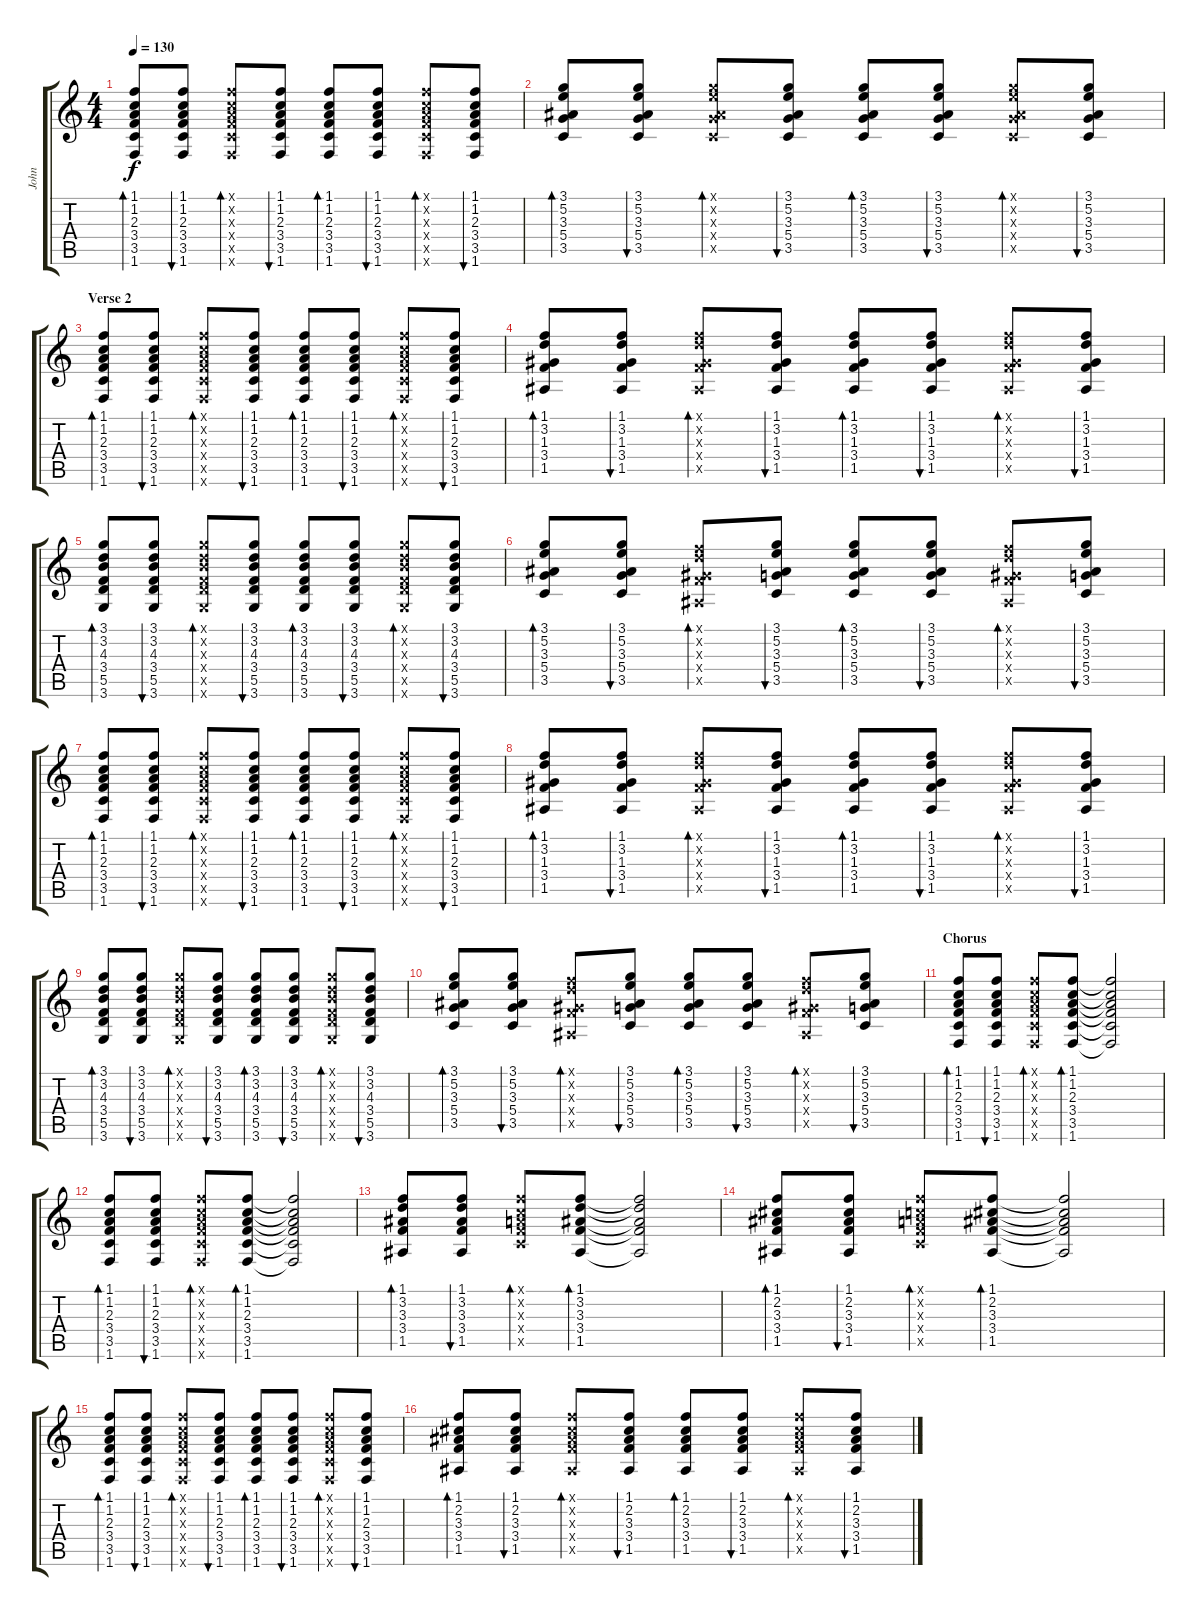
\track ("John" "John") {instrument electricguitarclean}
\staff {score tabs}
\tuning (E4 B3 G3 D3 A2 E2) {hide}
\ts (4 4)
\tempo 130
\clef g2
\ks c
(1.1 1.2 2.3 3.4 3.5 1.6).8{bd 60 dy f} (1.1 1.2 2.3 3.4 3.5 1.6).8{bu 60} (1.1{x} 1.2{x} 2.3{x} 3.4{x} 3.5{x} 1.6{x}).8{bd 60} (1.1 1.2 2.3 3.4 3.5 1.6).8{bu 60} (1.1 1.2 2.3 3.4 3.5 1.6).8{bd 60} (1.1 1.2 2.3 3.4 3.5 1.6).8{bu 60} (1.1{x} 1.2{x} 2.3{x} 3.4{x} 3.5{x} 1.6{x}).8{bd 60} (1.1 1.2 2.3 3.4 3.5 1.6).8{bu 60} |
(3.1 5.2 3.3 5.4 3.5).8{bd 60} (3.1 5.2 3.3 5.4 3.5).8{bu 60} (3.1{x} 5.2{x} 3.3{x} 5.4{x} 3.5{x}).8{bd 60} (3.1 5.2 3.3 5.4 3.5).8{bu 60} (3.1 5.2 3.3 5.4 3.5).8{bd 60} (3.1 5.2 3.3 5.4 3.5).8{bu 60} (3.1{x} 5.2{x} 3.3{x} 5.4{x} 3.5{x}).8{bd 60} (3.1 5.2 3.3 5.4 3.5).8{bu 60} |
\section ("" "Verse 2")
(1.1 1.2 2.3 3.4 3.5 1.6).8{bd 60} (1.1 1.2 2.3 3.4 3.5 1.6).8{bu 60} (1.1{x} 1.2{x} 2.3{x} 3.4{x} 3.5{x} 1.6{x}).8{bd 60} (1.1 1.2 2.3 3.4 3.5 1.6).8{bu 60} (1.1 1.2 2.3 3.4 3.5 1.6).8{bd 60} (1.1 1.2 2.3 3.4 3.5 1.6).8{bu 60} (1.1{x} 1.2{x} 2.3{x} 3.4{x} 3.5{x} 1.6{x}).8{bd 60} (1.1 1.2 2.3 3.4 3.5 1.6).8{bu 60} |
(1.1 3.2 1.3 3.4 1.5).8{bd 60} (1.1 3.2 1.3 3.4 1.5).8{bu 60} (1.1{x} 3.2{x} 1.3{x} 3.4{x} 1.5{x}).8{bd 60} (1.1 3.2 1.3 3.4 1.5).8{bu 60} (1.1 3.2 1.3 3.4 1.5).8{bd 60} (1.1 3.2 1.3 3.4 1.5).8{bu 60} (1.1{x} 3.2{x} 1.3{x} 3.4{x} 1.5{x}).8{bd 60} (1.1 3.2 1.3 3.4 1.5).8{bu 60} |
(3.1 3.2 4.3 3.4 5.5 3.6).8{bd 60} (3.1 3.2 4.3 3.4 5.5 3.6).8{bu 60} (3.1{x} 3.2{x} 4.3{x} 3.4{x} 5.5{x} 3.6{x}).8{bd 60} (3.1 3.2 4.3 3.4 5.5 3.6).8{bu 60} (3.1 3.2 4.3 3.4 5.5 3.6).8{bd 60} (3.1 3.2 4.3 3.4 5.5 3.6).8{bu 60} (3.1{x} 3.2{x} 4.3{x} 3.4{x} 5.5{x} 3.6{x}).8{bd 60} (3.1 3.2 4.3 3.4 5.5 3.6).8{bu 60} |
(3.1 5.2 3.3 5.4 3.5).8{bd 60} (3.1 5.2 3.3 5.4 3.5).8{bu 60} (1.1{x} 3.2{x} 1.3{x} 3.4{x} 1.5{x}).8{bd 60} (3.1 5.2 3.3 5.4 3.5).8{bu 60} (3.1 5.2 3.3 5.4 3.5).8{bd 60} (3.1 5.2 3.3 5.4 3.5).8{bu 60} (1.1{x} 3.2{x} 1.3{x} 3.4{x} 1.5{x}).8{bd 60} (3.1 5.2 3.3 5.4 3.5).8{bu 60} |
(1.1 1.2 2.3 3.4 3.5 1.6).8{bd 60} (1.1 1.2 2.3 3.4 3.5 1.6).8{bu 60} (1.1{x} 1.2{x} 2.3{x} 3.4{x} 3.5{x} 1.6{x}).8{bd 60} (1.1 1.2 2.3 3.4 3.5 1.6).8{bu 60} (1.1 1.2 2.3 3.4 3.5 1.6).8{bd 60} (1.1 1.2 2.3 3.4 3.5 1.6).8{bu 60} (1.1{x} 1.2{x} 2.3{x} 3.4{x} 3.5{x} 1.6{x}).8{bd 60} (1.1 1.2 2.3 3.4 3.5 1.6).8{bu 60} |
(1.1 3.2 1.3 3.4 1.5).8{bd 60} (1.1 3.2 1.3 3.4 1.5).8{bu 60} (1.1{x} 3.2{x} 1.3{x} 3.4{x} 1.5{x}).8{bd 60} (1.1 3.2 1.3 3.4 1.5).8{bu 60} (1.1 3.2 1.3 3.4 1.5).8{bd 60} (1.1 3.2 1.3 3.4 1.5).8{bu 60} (1.1{x} 3.2{x} 1.3{x} 3.4{x} 1.5{x}).8{bd 60} (1.1 3.2 1.3 3.4 1.5).8{bu 60} |
(3.1 3.2 4.3 3.4 5.5 3.6).8{bd 60} (3.1 3.2 4.3 3.4 5.5 3.6).8{bu 60} (3.1{x} 3.2{x} 4.3{x} 3.4{x} 5.5{x} 3.6{x}).8{bd 60} (3.1 3.2 4.3 3.4 5.5 3.6).8{bu 60} (3.1 3.2 4.3 3.4 5.5 3.6).8{bd 60} (3.1 3.2 4.3 3.4 5.5 3.6).8{bu 60} (3.1{x} 3.2{x} 4.3{x} 3.4{x} 5.5{x} 3.6{x}).8{bd 60} (3.1 3.2 4.3 3.4 5.5 3.6).8{bu 60} |
(3.1 5.2 3.3 5.4 3.5).8{bd 60} (3.1 5.2 3.3 5.4 3.5).8{bu 60} (1.1{x} 3.2{x} 1.3{x} 3.4{x} 1.5{x}).8{bd 60} (3.1 5.2 3.3 5.4 3.5).8{bu 60} (3.1 5.2 3.3 5.4 3.5).8{bd 60} (3.1 5.2 3.3 5.4 3.5).8{bu 60} (1.1{x} 3.2{x} 1.3{x} 3.4{x} 1.5{x}).8{bd 60} (3.1 5.2 3.3 5.4 3.5).8{bu 60} |
\section ("" "Chorus")
(1.1 1.2 2.3 3.4 3.5 1.6).8{bd 60} (1.1 1.2 2.3 3.4 3.5 1.6).8{bu 60} (1.1{x} 1.2{x} 2.3{x} 3.4{x} 3.5{x} 1.6{x}).8{bd 60} (1.1 1.2 2.3 3.4 3.5 1.6).8{bd 60} (1.1{t} 1.2{t} 2.3{t} 3.4{t} 3.5{t} 1.6{t}).2 |
(1.1 1.2 2.3 3.4 3.5 1.6).8{bd 60} (1.1 1.2 2.3 3.4 3.5 1.6).8{bu 60} (1.1{x} 1.2{x} 2.3{x} 3.4{x} 3.5{x} 1.6{x}).8{bd 60} (1.1 1.2 2.3 3.4 3.5 1.6).8{bd 60} (1.1{t} 1.2{t} 2.3{t} 3.4{t} 3.5{t} 1.6{t}).2 |
(1.1 3.2 3.3 3.4 1.5).8{bd 60} (1.1 3.2 3.3 3.4 1.5).8{bu 60} (1.1{x} 1.2{x} 2.3{x} 3.4{x} 3.5{x}).8{bd 60} (1.1 3.2 3.3 3.4 1.5).8{bd 60} (1.1{t} 3.2{t} 3.3{t} 3.4{t} 1.5{t}).2 |
(1.1 2.2 3.3 3.4 1.5).8{bd 60} (1.1 2.2 3.3 3.4 1.5).8{bu 60} (1.1{x} 1.2{x} 2.3{x} 3.4{x} 3.5{x}).8{bd 60} (1.1 2.2 3.3 3.4 1.5).8{bd 60} (1.1{t} 2.2{t} 3.3{t} 3.4{t} 1.5{t}).2 |
(1.1 1.2 2.3 3.4 3.5 1.6).8{bd 60} (1.1 1.2 2.3 3.4 3.5 1.6).8{bu 60} (1.1{x} 1.2{x} 2.3{x} 3.4{x} 3.5{x} 1.6{x}).8{bd 60} (1.1 1.2 2.3 3.4 3.5 1.6).8{bu 60} (1.1 1.2 2.3 3.4 3.5 1.6).8{bd 60} (1.1 1.2 2.3 3.4 3.5 1.6).8{bu 60} (1.1{x} 1.2{x} 2.3{x} 3.4{x} 3.5{x} 1.6{x}).8{bd 60} (1.1 1.2 2.3 3.4 3.5 1.6).8{bu 60} |
(1.1 2.2 3.3 3.4 1.5).8{bd 60} (1.1 2.2 3.3 3.4 1.5).8{bu 60} (1.1{x} 2.2{x} 3.3{x} 3.4{x} 1.5{x}).8{bd 60} (1.1 2.2 3.3 3.4 1.5).8{bu 60} (1.1 2.2 3.3 3.4 1.5).8{bd 60} (1.1 2.2 3.3 3.4 1.5).8{bu 60} (1.1{x} 2.2{x} 3.3{x} 3.4{x} 1.5{x}).8{bd 60} (1.1 2.2 3.3 3.4 1.5).8{bu 60}
